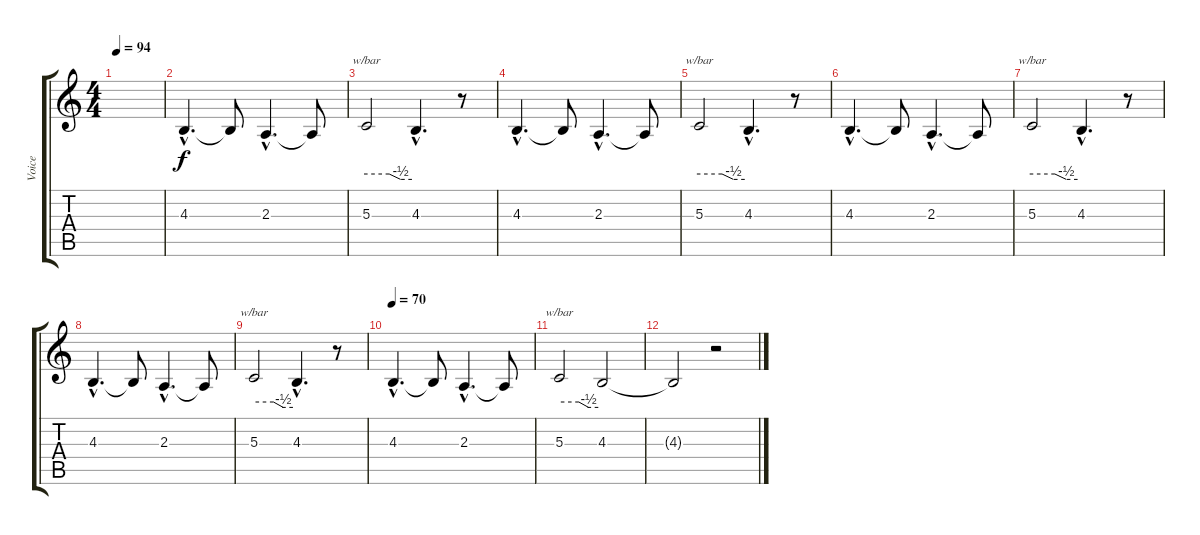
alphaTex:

\track ("Voice" "Voice") {instrument cello}
\staff {score tabs}
\tuning (E4 B3 G3 D3 A2 E2) {hide}
\ts (4 4)
\tempo 94
\clef g2
\ks c
|
4.3{hac}.4{d} 4.3{t}.8 2.3{hac}.4{d} 2.3{t}.8 |
5.3.2{tbe (custom default 0 0 30 0 45 -2 60 -2)} 4.3{hac}.4{d} r.8 |
4.3{hac}.4{d} 4.3{t}.8 2.3{hac}.4{d} 2.3{t}.8 |
5.3.2{tbe (custom default 0 0 30 0 45 -2 60 -2)} 4.3{hac}.4{d} r.8 |
4.3{hac}.4{d} 4.3{t}.8 2.3{hac}.4{d} 2.3{t}.8 |
5.3.2{tbe (custom default 0 0 30 0 45 -2 60 -2)} 4.3{hac}.4{d} r.8 |
4.3{hac}.4{d} 4.3{t}.8 2.3{hac}.4{d} 2.3{t}.8 |
5.3.2{tbe (custom default 0 0 30 0 45 -2 60 -2)} 4.3{hac}.4{d} r.8 |
\tempo 70
4.3{hac}.4{d} 4.3{t}.8 2.3{hac}.4{d} 2.3{t}.8 |
5.3.2{tbe (custom default 0 0 30 0 45 -2 60 -2)} 4.3.2 |
4.3{t}.2{volume 0} r.2
